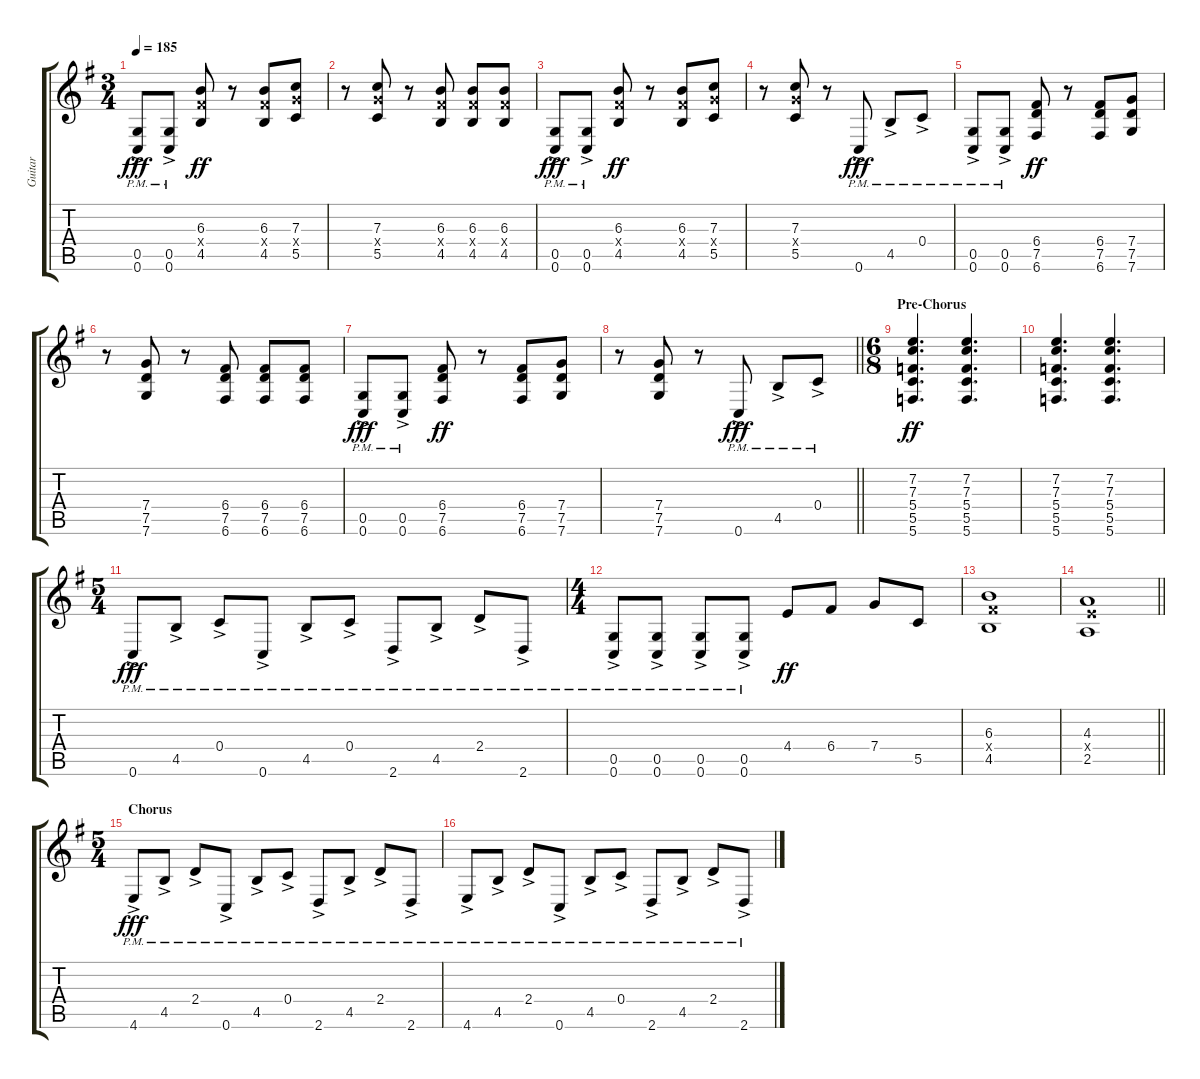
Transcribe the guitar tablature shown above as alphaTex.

\track ("Guitar" "Guitar") {instrument distortionguitar}
\staff {score tabs}
\tuning (D4 A3 F3 C3 G2 C2) {hide}
\ts (3 4)
\tempo 185
\clef g2
\ks g
(0.5{ac pm} 0.6{ac pm}).8{dy fff} (0.5{ac pm} 0.6{ac pm}).8 (6.3 6.4{x} 4.5).8{dy ff} r.8 (6.3 6.4{x} 4.5).8 (7.3 7.4{x} 5.5).8 |
r.8 (7.3 7.4{x} 5.5).8 r.8 (6.3 6.4{x} 4.5).8 (6.3 6.4{x} 4.5).8 (6.3 6.4{x} 4.5).8 |
(0.5{ac pm} 0.6{ac pm}).8{dy fff} (0.5{ac pm} 0.6{ac pm}).8 (6.3 6.4{x} 4.5).8{dy ff} r.8 (6.3 6.4{x} 4.5).8 (7.3 7.4{x} 5.5).8 |
r.8 (7.3 7.4{x} 5.5).8 r.8 0.6{ac pm}.8{dy fff} 4.5{ac pm}.8 0.4{ac pm}.8 |
(0.5{ac pm} 0.6{ac pm}).8 (0.5{ac pm} 0.6{ac pm}).8 (6.4 7.5 6.6).8{dy ff} r.8 (6.4 7.5 6.6).8 (7.4 7.5 7.6).8 |
r.8 (7.4 7.5 7.6).8 r.8 (6.4 7.5 6.6).8 (6.4 7.5 6.6).8 (6.4 7.5 6.6).8 |
(0.5{ac pm} 0.6{ac pm}).8{dy fff} (0.5{ac pm} 0.6{ac pm}).8 (6.4 7.5 6.6).8{dy ff} r.8 (6.4 7.5 6.6).8 (7.4 7.5 7.6).8 |
\barLineRight lightlight
r.8 (7.4 7.5 7.6).8 r.8 0.6{ac pm}.8{dy fff} 4.5{ac pm}.8 0.4{ac pm}.8 |
\ts (6 8)
\section ("" "Pre-Chorus")
(7.2 7.3 5.4 5.5 5.6).4{d dy ff} (7.2 7.3 5.4 5.5 5.6).4{d} |
(7.2 7.3 5.4 5.5 5.6).4{d} (7.2 7.3 5.4 5.5 5.6).4{d} |
\ts (5 4)
0.6{ac pm}.8{dy fff} 4.5{ac pm}.8 0.4{ac pm}.8 0.6{ac pm}.8 4.5{ac pm}.8 0.4{ac pm}.8 2.6{ac pm}.8 4.5{ac pm}.8 2.4{ac pm}.8 2.6{ac pm}.8 |
\ts (4 4)
(0.5{ac pm} 0.6{ac pm}).8 (0.5{ac pm} 0.6{ac pm}).8 (0.5{ac pm} 0.6{ac pm}).8 (0.5{ac pm} 0.6{ac pm}).8 4.4.8{dy ff} 6.4.8 7.4.8 5.5.8 |
(6.3 6.4{x} 4.5).1 |
\barLineRight lightlight
(4.3 4.4{x} 2.5).1 |
\ts (5 4)
\section ("" "Chorus")
4.6{ac pm}.8{dy fff instrument overdrivenguitar} 4.5{ac pm}.8 2.4{ac pm}.8 0.6{ac pm}.8 4.5{ac pm}.8 0.4{ac pm}.8 2.6{ac pm}.8 4.5{ac pm}.8 2.4{ac pm}.8 2.6{ac pm}.8 |
4.6{ac pm}.8 4.5{ac pm}.8 2.4{ac pm}.8 0.6{ac pm}.8 4.5{ac pm}.8 0.4{ac pm}.8 2.6{ac pm}.8 4.5{ac pm}.8 2.4{ac pm}.8 2.6{ac pm}.8
